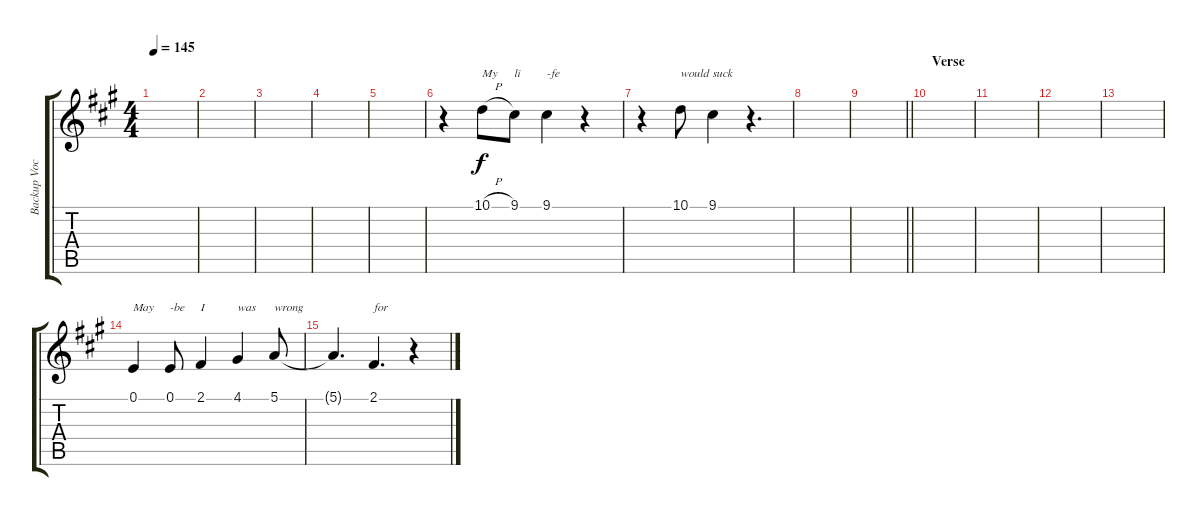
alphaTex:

\track ("Backup Vocals" "Backup Voc") {instrument tenorsax}
\staff {score tabs}
\tuning (E4 B3 G3 D3 A2 E2) {hide}
\ts (4 4)
\tempo 145
\clef g2
\ks a
|
|
|
|
|
r.4 10.1{h}.8{txt "My"} 9.1.8{txt "li"} 9.1.4{txt "-fe"} r.4 |
r.4 10.1.8{txt "would"} 9.1.4{txt "suck"} r.4{d} |
|
\barLineRight lightlight
|
\section ("" "Verse")
|
|
|
|
0.1.4{txt "May"} 0.1.8{txt "-be"} 2.1.4{txt "I"} 4.1.4{txt "was"} 5.1.8{txt "wrong"} |
5.1{t}.4{d} 2.1.4{d txt "for"} r.4
